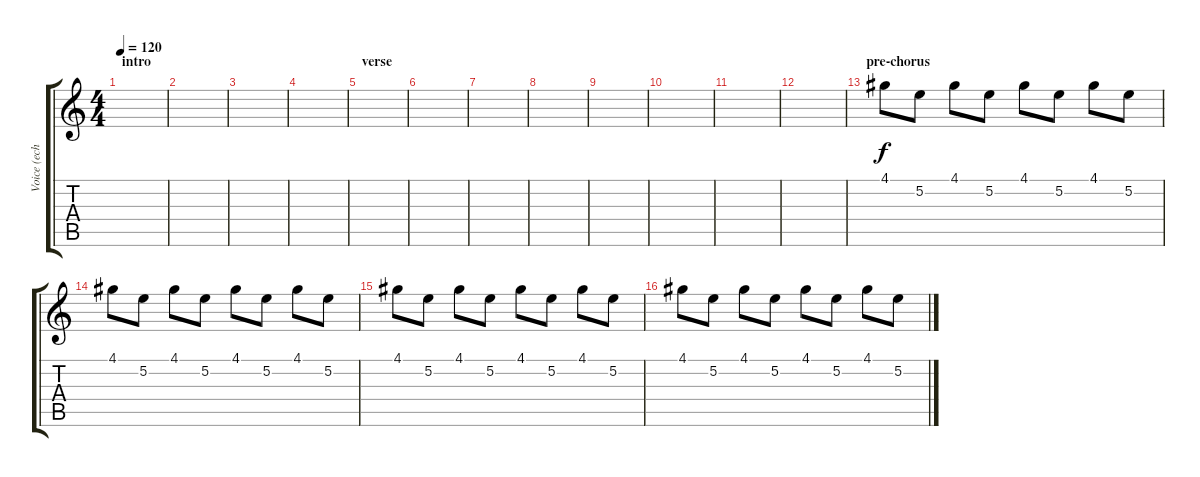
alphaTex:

\track ("Voice (echoes)" "Voice (ech") {instrument overdrivenguitar}
\staff {score tabs}
\tuning (E4 B3 G3 D3 A2 E2) {hide}
\ts (4 4)
\section ("" "intro")
\tempo 120
\clef g2
\ks c
|
|
|
|
\section ("" "verse")
|
|
|
|
|
|
|
|
\section ("" "pre-chorus")
4.1.8 5.2.8 4.1.8 5.2.8 4.1.8 5.2.8 4.1.8 5.2.8 |
4.1.8 5.2.8 4.1.8 5.2.8 4.1.8 5.2.8 4.1.8 5.2.8 |
4.1.8 5.2.8 4.1.8 5.2.8 4.1.8 5.2.8 4.1.8 5.2.8 |
4.1.8 5.2.8 4.1.8 5.2.8 4.1.8 5.2.8 4.1.8 5.2.8
